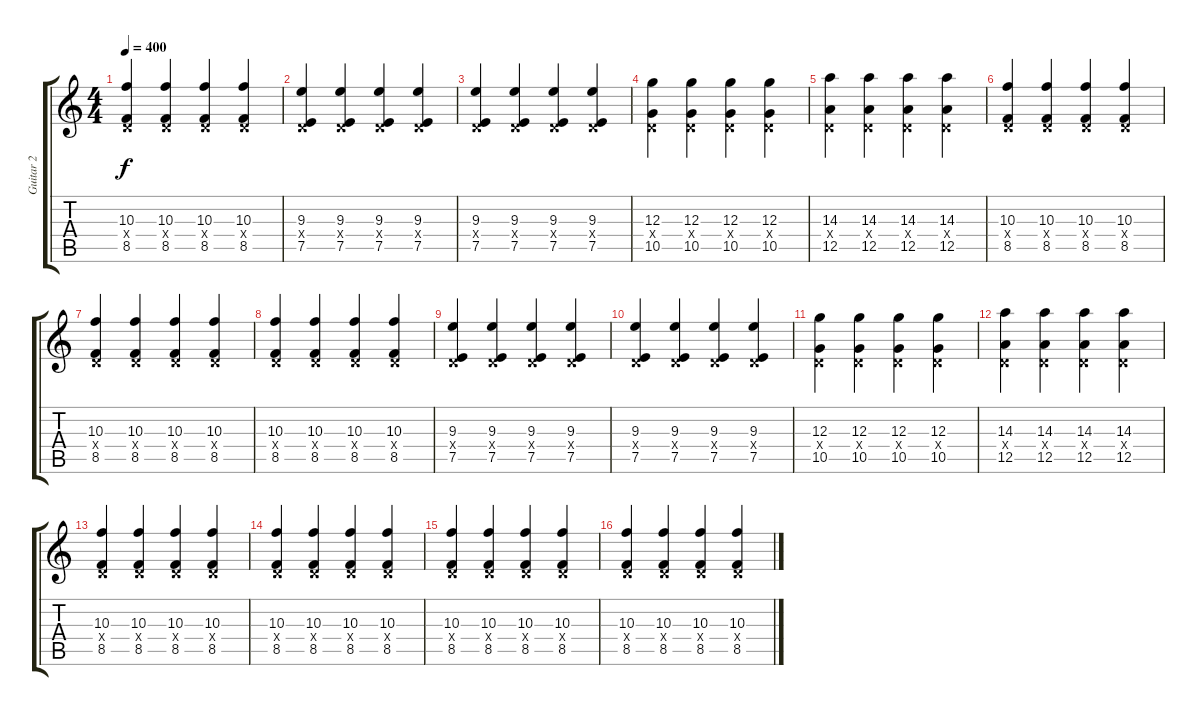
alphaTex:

\track ("Guitar 2" "Guitar 2") {instrument acousticguitarnylon}
\staff {score tabs}
\tuning (E4 B3 G3 D3 A2 E2) {hide}
\ts (4 4)
\tempo 400
\clef g2
\ks c
(10.3 0.4{x} 8.5).4{dy f} (10.3 0.4{x} 8.5).4 (10.3 0.4{x} 8.5).4 (10.3 0.4{x} 8.5).4 |
(9.3 0.4{x} 7.5).4 (9.3 0.4{x} 7.5).4 (9.3 0.4{x} 7.5).4 (9.3 0.4{x} 7.5).4 |
(9.3 0.4{x} 7.5).4 (9.3 0.4{x} 7.5).4 (9.3 0.4{x} 7.5).4 (9.3 0.4{x} 7.5).4 |
(12.3 0.4{x} 10.5).4 (12.3 0.4{x} 10.5).4 (12.3 0.4{x} 10.5).4 (12.3 0.4{x} 10.5).4 |
(14.3 0.4{x} 12.5).4 (14.3 0.4{x} 12.5).4 (14.3 0.4{x} 12.5).4 (14.3 0.4{x} 12.5).4 |
(10.3 0.4{x} 8.5).4 (10.3 0.4{x} 8.5).4 (10.3 0.4{x} 8.5).4 (10.3 0.4{x} 8.5).4 |
(10.3 0.4{x} 8.5).4 (10.3 0.4{x} 8.5).4 (10.3 0.4{x} 8.5).4 (10.3 0.4{x} 8.5).4 |
(10.3 0.4{x} 8.5).4 (10.3 0.4{x} 8.5).4 (10.3 0.4{x} 8.5).4 (10.3 0.4{x} 8.5).4 |
(9.3 0.4{x} 7.5).4 (9.3 0.4{x} 7.5).4 (9.3 0.4{x} 7.5).4 (9.3 0.4{x} 7.5).4 |
(9.3 0.4{x} 7.5).4 (9.3 0.4{x} 7.5).4 (9.3 0.4{x} 7.5).4 (9.3 0.4{x} 7.5).4 |
(12.3 0.4{x} 10.5).4 (12.3 0.4{x} 10.5).4 (12.3 0.4{x} 10.5).4 (12.3 0.4{x} 10.5).4 |
(14.3 0.4{x} 12.5).4 (14.3 0.4{x} 12.5).4 (14.3 0.4{x} 12.5).4 (14.3 0.4{x} 12.5).4 |
(10.3 0.4{x} 8.5).4 (10.3 0.4{x} 8.5).4 (10.3 0.4{x} 8.5).4 (10.3 0.4{x} 8.5).4 |
(10.3 0.4{x} 8.5).4 (10.3 0.4{x} 8.5).4 (10.3 0.4{x} 8.5).4 (10.3 0.4{x} 8.5).4 |
(10.3 0.4{x} 8.5).4 (10.3 0.4{x} 8.5).4 (10.3 0.4{x} 8.5).4 (10.3 0.4{x} 8.5).4 |
(10.3 0.4{x} 8.5).4 (10.3 0.4{x} 8.5).4 (10.3 0.4{x} 8.5).4 (10.3 0.4{x} 8.5).4
